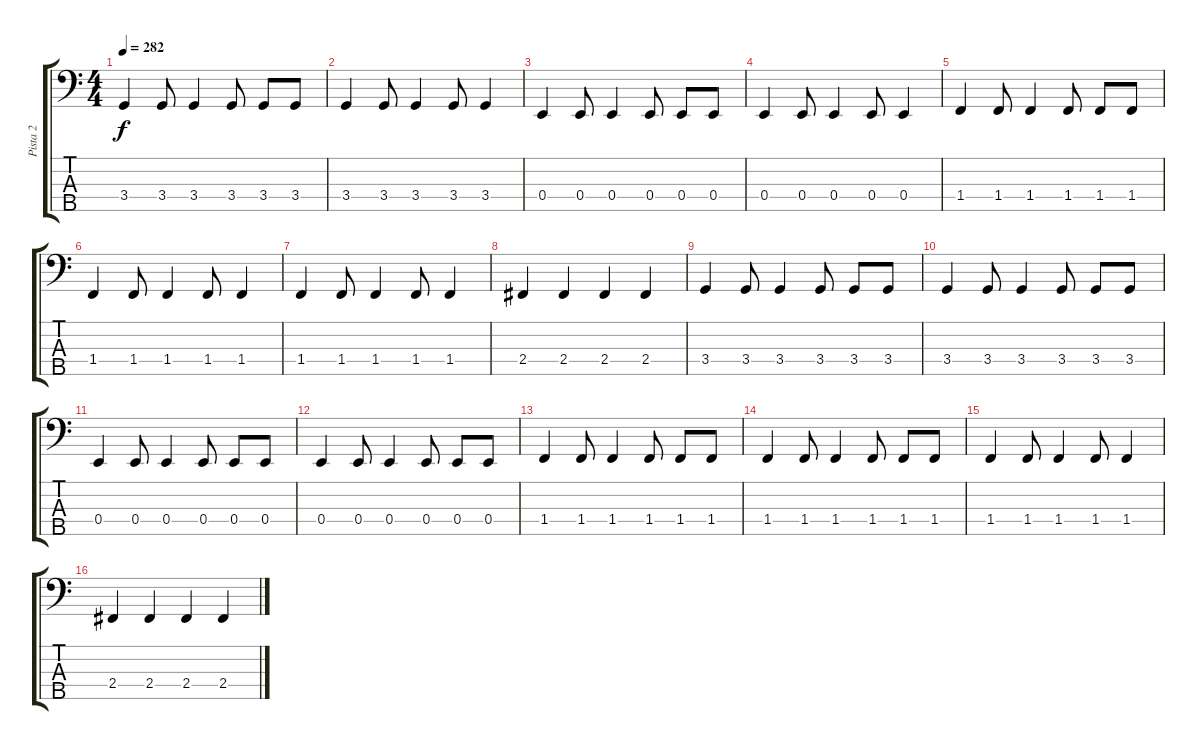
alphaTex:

\track ("Pista 2" "Pista 2") {instrument electricbassfinger}
\staff {score tabs}
\tuning (G2 D2 A1 E1 B0) {hide}
\ts (4 4)
\tempo 282
\clef f4
\ks c
3.4.4{dy f} 3.4.8 3.4.4 3.4.8 3.4.8 3.4.8 |
3.4.4 3.4.8 3.4.4 3.4.8 3.4.4 |
0.4.4 0.4.8 0.4.4 0.4.8 0.4.8 0.4.8 |
0.4.4 0.4.8 0.4.4 0.4.8 0.4.4 |
1.4.4 1.4.8 1.4.4 1.4.8 1.4.8 1.4.8 |
1.4.4 1.4.8 1.4.4 1.4.8 1.4.4 |
1.4.4 1.4.8 1.4.4 1.4.8 1.4.4 |
2.4.4 2.4.4 2.4.4 2.4.4 |
3.4.4 3.4.8 3.4.4 3.4.8 3.4.8 3.4.8 |
3.4.4 3.4.8 3.4.4 3.4.8 3.4.8 3.4.8 |
0.4.4 0.4.8 0.4.4 0.4.8 0.4.8 0.4.8 |
0.4.4 0.4.8 0.4.4 0.4.8 0.4.8 0.4.8 |
1.4.4 1.4.8 1.4.4 1.4.8 1.4.8 1.4.8 |
1.4.4 1.4.8 1.4.4 1.4.8 1.4.8 1.4.8 |
1.4.4 1.4.8 1.4.4 1.4.8 1.4.4 |
2.4.4 2.4.4 2.4.4 2.4.4
